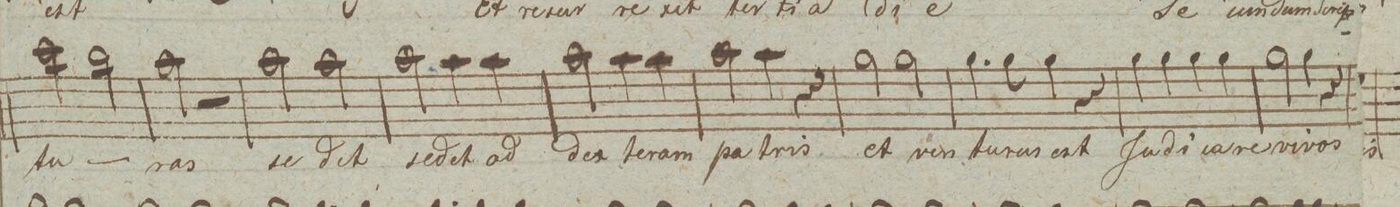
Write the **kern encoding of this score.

**kern	**text	**dynam
*I"Alto.	*	*
*clefC3	*	*
*k[]	*	*
*met(c|)	*	*
*M4/4	*	*
2dd\	-tu-	.
2cc\	.	.
=133	=133	=133
2b\	-ras	.
2r	.	.
=134	=134	=134
2b\	se-	.
2b\	-det	.
=135	=135	=135
1ryy	.	.
=136	=136	=136
2b\	se-	.
4b\	-det	.
4b\	ad	.
=137	=137	=137
2b\	dex-	.
4b\	.	.
4b\	-tram	.
=138	=138	=138
2b\	pa-	.
4b\	-tris	.
4r	.	.
=139	=139	=139
2a\	et	.
2a\	ven-	.
=140	=140	=140
4.a\	-tu-	.
8a\	-rus	.
4a\	est	.
4r	.	.
=141	=141	=141
4a\	Ju-	.
4a\	-di-	.
4a\	-ca-	.
4a\	-re	.
=142	=142	=142
2a\	vi-	.
4a\	-vos	.
4r	.	.
=143	=143	=143
*-	*-	*-
